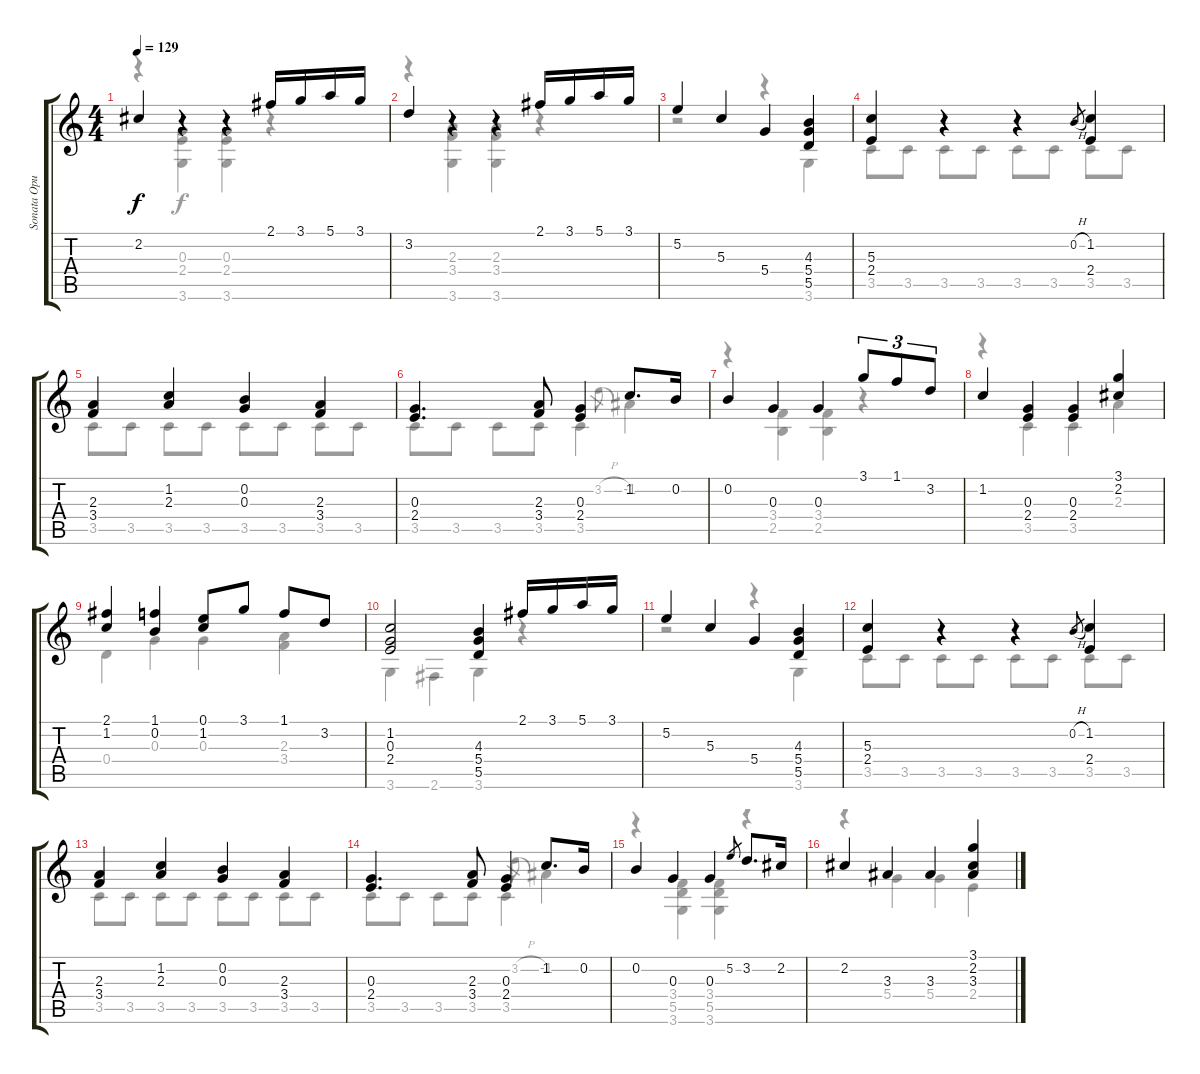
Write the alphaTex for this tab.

\track ("Sonata Opus 15 - Fernando Sor" "Sonata Opu") {instrument acousticguitarnylon}
\staff {score tabs}
\tuning (E4 B3 G3 D3 A2 E2) {hide}
\voice
\ts (4 4)
\tempo 129
\clef g2
\ks c
2.2.4{dy f} r.4 r.4 2.1.16 3.1.16 5.1.16 3.1.16 |
3.2.4 r.4 r.4 2.1.16 3.1.16 5.1.16 3.1.16 |
5.2.4 5.3.4 5.4.4 (4.3 5.4 5.5).4 |
(5.3 2.4).4 r.4 r.4 0.2{h}.8{gr} (1.2 2.4).4 |
(2.3 3.4).4 (1.2 2.3).4 (0.2 0.3).4 (2.3 3.4).4 |
(0.3 2.4).4{d} (2.3 3.4).8 (0.3 2.4).4 1.2.8{d} 0.2.16 |
0.2.4 0.3.4 0.3.4 3.1.8{tu (3 2)} 1.1.8{tu (3 2)} 3.2.8{tu (3 2)} |
1.2.4 (0.3 2.4).4 (0.3 2.4).4 (3.1 2.2).4 |
(2.1 1.2).4 (1.1 0.2).4 (0.1 1.2).8 3.1.8 1.1.8 3.2.8 |
(1.2 0.3 2.4).2 (4.3 5.4 5.5).4 2.1.16 3.1.16 5.1.16 3.1.16 |
5.2.4 5.3.4 5.4.4 (4.3 5.4 5.5).4 |
(5.3 2.4).4 r.4 r.4 0.2{h}.8{gr} (1.2 2.4).4 |
(2.3 3.4).4 (1.2 2.3).4 (0.2 0.3).4 (2.3 3.4).4 |
(0.3 2.4).4{d} (2.3 3.4).8 (0.3 2.4).4 1.2.8{d} 0.2.16 |
0.2.4 0.3.4 0.3.4 5.2.8{gr} 3.2.8{d} 2.2.16 |
2.2.4 3.3.4 3.3.4 (3.1 2.2 3.3).4
\voice
\clef g2
\ottava regular
\simile none
\ks c
r.4{dy f} (0.3 2.4 3.6).4 (0.3 2.4 3.6).4 r.4 |
r.4 (2.3 3.4 3.6).4 (2.3 3.4 3.6).4 r.4 |
r.2 r.4 3.6.4 |
3.5.8 3.5.8 3.5.8 3.5.8 3.5.8 3.5.8 3.5.8 3.5.8 |
3.5.8 3.5.8 3.5.8 3.5.8 3.5.8 3.5.8 3.5.8 3.5.8 |
3.5.8 3.5.8 3.5.8 3.5.8 3.5.4 3.2{h}.8{gr} -1.2.4 |
r.4 (3.4 2.5).4 (3.4 2.5).4 r.4 |
r.4 3.5.4 3.5.4 2.3.4 |
0.4.4 0.3.4 0.3.4 (2.3 3.4).4 |
3.6.4 2.6.4 3.6.4 r.4 |
r.2 r.4 3.6.4 |
3.5.8 3.5.8 3.5.8 3.5.8 3.5.8 3.5.8 3.5.8 3.5.8 |
3.5.8 3.5.8 3.5.8 3.5.8 3.5.8 3.5.8 3.5.8 3.5.8 |
3.5.8 3.5.8 3.5.8 3.5.8 3.5.4 3.2{h}.8{gr} -1.2.4 |
r.4 (3.4 5.5 3.6).4 (3.4 5.5 3.6).4 r.4 |
r.4 5.4.4 5.4.4 2.4.4
